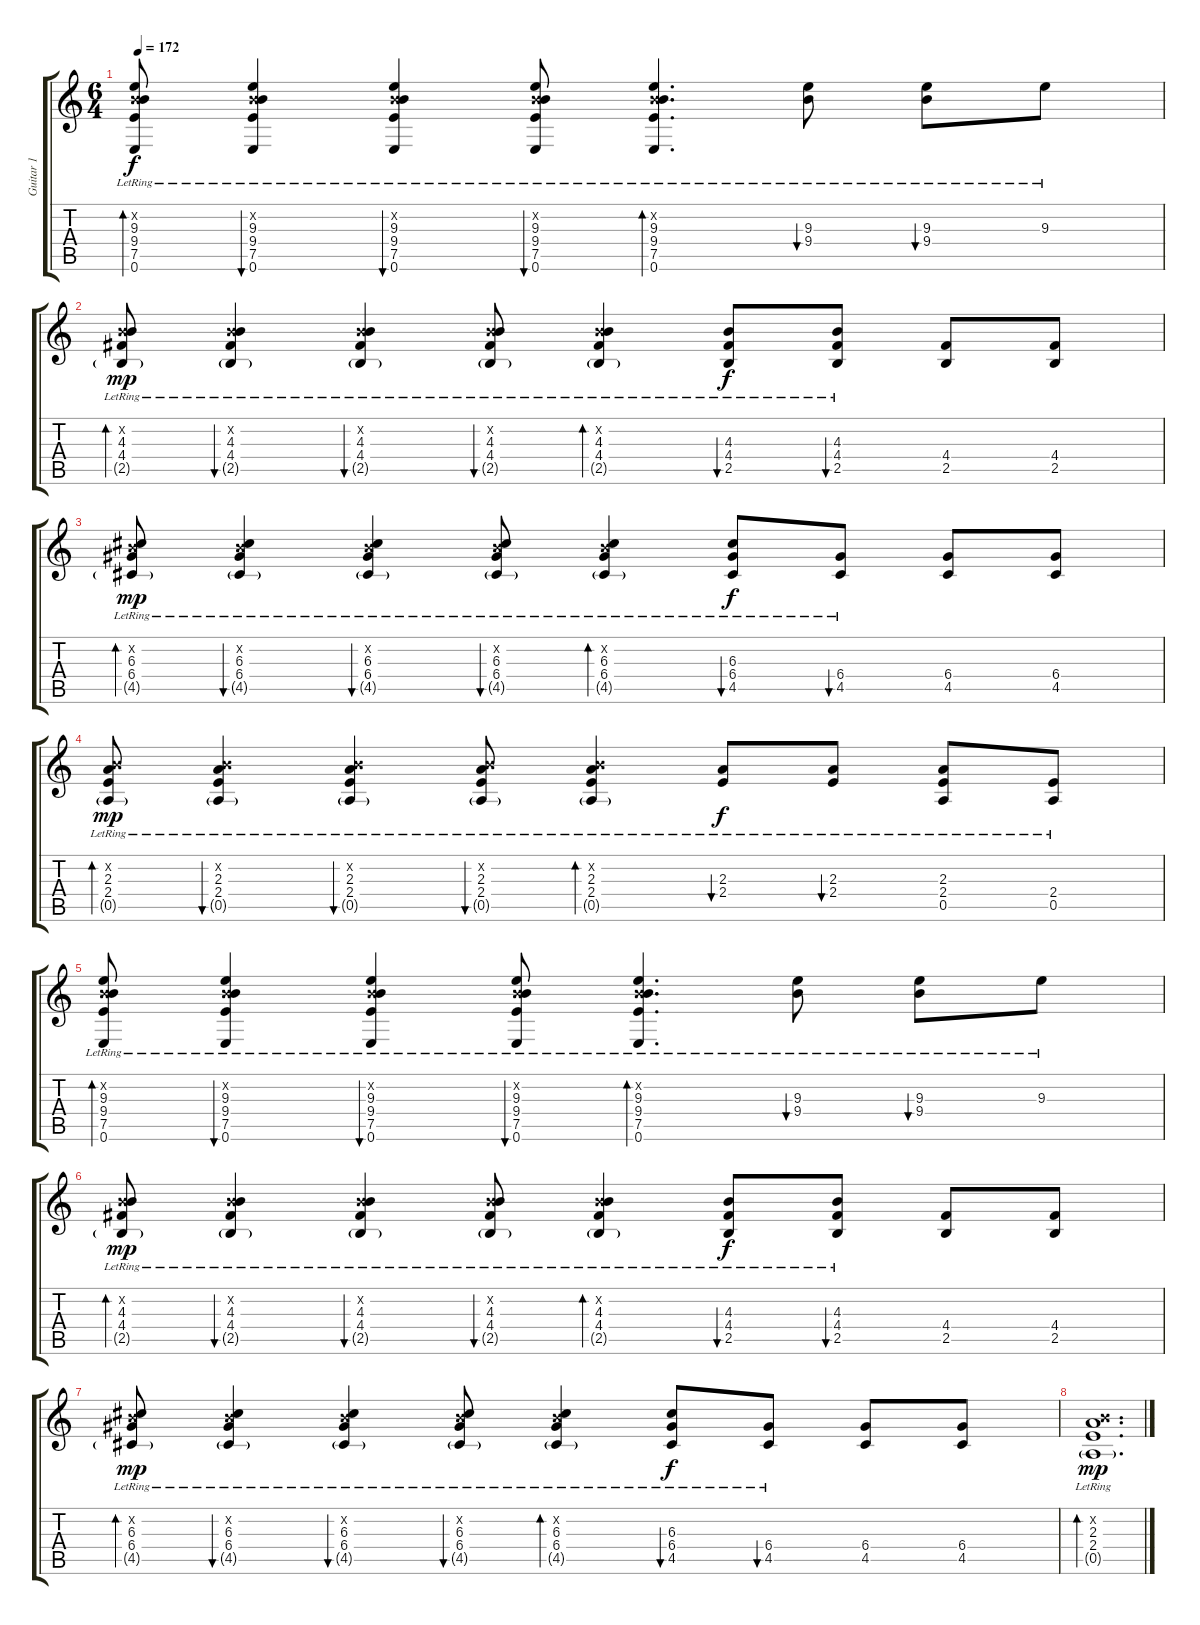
\track ("Guitar 1" "Guitar 1") {instrument acousticguitarsteel}
\staff {score tabs}
\tuning (E4 B3 G3 D3 A2 E2) {hide}
\ts (6 4)
\tempo 172
\clef g2
\ks c
(0.2{x} 9.3{lr} 9.4{lr} 7.5{lr} 0.6).8{bd 60 dy f volume 9} (0.2{x} 9.3{lr} 9.4{lr} 7.5{lr} 0.6).4{bu 60} (0.2{x} 9.3{lr} 9.4{lr} 7.5{lr} 0.6).4{bu 60} (0.2{x} 9.3{lr} 9.4{lr} 7.5{lr} 0.6).8{bu 60} (0.2{x} 9.3{lr} 9.4{lr} 7.5{lr} 0.6{lr}).4{d bd 60} (9.3{lr} 9.4{lr}).8{bu 120 volume 6} (9.3{lr} 9.4{lr}).8{bu 120} 9.3{lr}.8 |
(0.2{x} 4.3{lr} 4.4{lr} 2.5{g lr}).8{bd 60 dy mp volume 9} (0.2{x} 4.3{lr} 4.4{lr} 2.5{g lr}).4{bu 60} (0.2{x} 4.3{lr} 4.4{lr} 2.5{g lr}).4{bu 60} (0.2{x} 4.3{lr} 4.4{lr} 2.5{g lr}).8{bu 60} (0.2{x} 4.3{lr} 4.4{lr} 2.5{g lr}).4{bd 60} (4.3{lr} 4.4{lr} 2.5).8{bu 120 dy f volume 6} (4.3{lr} 4.4{lr} 2.5).8{bu 120} (4.4 2.5).8 (4.4 2.5).8 |
(0.2{x} 6.3{lr} 6.4{lr} 4.5{g lr}).8{bd 60 dy mp volume 9} (0.2{x} 6.3{lr} 6.4{lr} 4.5{g lr}).4{bu 60} (0.2{x} 6.3{lr} 6.4{lr} 4.5{g lr}).4{bu 60} (0.2{x} 6.3{lr} 6.4{lr} 4.5{g lr}).8{bu 60} (0.2{x} 6.3{lr} 6.4{lr} 4.5{g lr}).4{bd 60} (6.3{lr} 6.4{lr} 4.5).8{bu 120 dy f volume 6} (6.4{lr} 4.5).8{bu 120} (6.4 4.5).8 (6.4 4.5).8 |
(0.2{x} 2.3{lr} 2.4{lr} 0.5{g lr}).8{bd 60 dy mp volume 9} (0.2{x} 2.3{lr} 2.4{lr} 0.5{g lr}).4{bu 60} (0.2{x} 2.3{lr} 2.4{lr} 0.5{g lr}).4{bu 60} (0.2{x} 2.3{lr} 2.4{lr} 0.5{g lr}).8{bu 60} (0.2{x} 2.3{lr} 2.4{lr} 0.5{g lr}).4{bd 60} (2.3{lr} 2.4{lr}).8{bu 120 dy f volume 6} (2.3{lr} 2.4{lr}).8{bu 120} (2.3{lr} 2.4 0.5).8 (2.4{lr} 0.5).8 |
(0.2{x} 9.3{lr} 9.4{lr} 7.5{lr} 0.6).8{bd 60 volume 9} (0.2{x} 9.3{lr} 9.4{lr} 7.5{lr} 0.6).4{bu 60} (0.2{x} 9.3{lr} 9.4{lr} 7.5{lr} 0.6).4{bu 60} (0.2{x} 9.3{lr} 9.4{lr} 7.5{lr} 0.6).8{bu 60} (0.2{x} 9.3{lr} 9.4{lr} 7.5{lr} 0.6{lr}).4{d bd 60} (9.3{lr} 9.4{lr}).8{bu 120 volume 6} (9.3{lr} 9.4{lr}).8{bu 120} 9.3{lr}.8 |
(0.2{x} 4.3{lr} 4.4{lr} 2.5{g lr}).8{bd 60 dy mp volume 9} (0.2{x} 4.3{lr} 4.4{lr} 2.5{g lr}).4{bu 60} (0.2{x} 4.3{lr} 4.4{lr} 2.5{g lr}).4{bu 60} (0.2{x} 4.3{lr} 4.4{lr} 2.5{g lr}).8{bu 60} (0.2{x} 4.3{lr} 4.4{lr} 2.5{g lr}).4{bd 60} (4.3{lr} 4.4{lr} 2.5).8{bu 120 dy f volume 6} (4.3{lr} 4.4{lr} 2.5).8{bu 120} (4.4 2.5).8 (4.4 2.5).8 |
(0.2{x} 6.3{lr} 6.4{lr} 4.5{g lr}).8{bd 60 dy mp volume 9} (0.2{x} 6.3{lr} 6.4{lr} 4.5{g lr}).4{bu 60} (0.2{x} 6.3{lr} 6.4{lr} 4.5{g lr}).4{bu 60} (0.2{x} 6.3{lr} 6.4{lr} 4.5{g lr}).8{bu 60} (0.2{x} 6.3{lr} 6.4{lr} 4.5{g lr}).4{bd 60} (6.3{lr} 6.4{lr} 4.5).8{bu 120 dy f volume 6} (6.4{lr} 4.5).8{bu 120} (6.4 4.5).8 (6.4 4.5).8 |
(0.2{x} 2.3{lr} 2.4{lr} 0.5{g lr}).1{d bd 60 dy mp volume 9}
